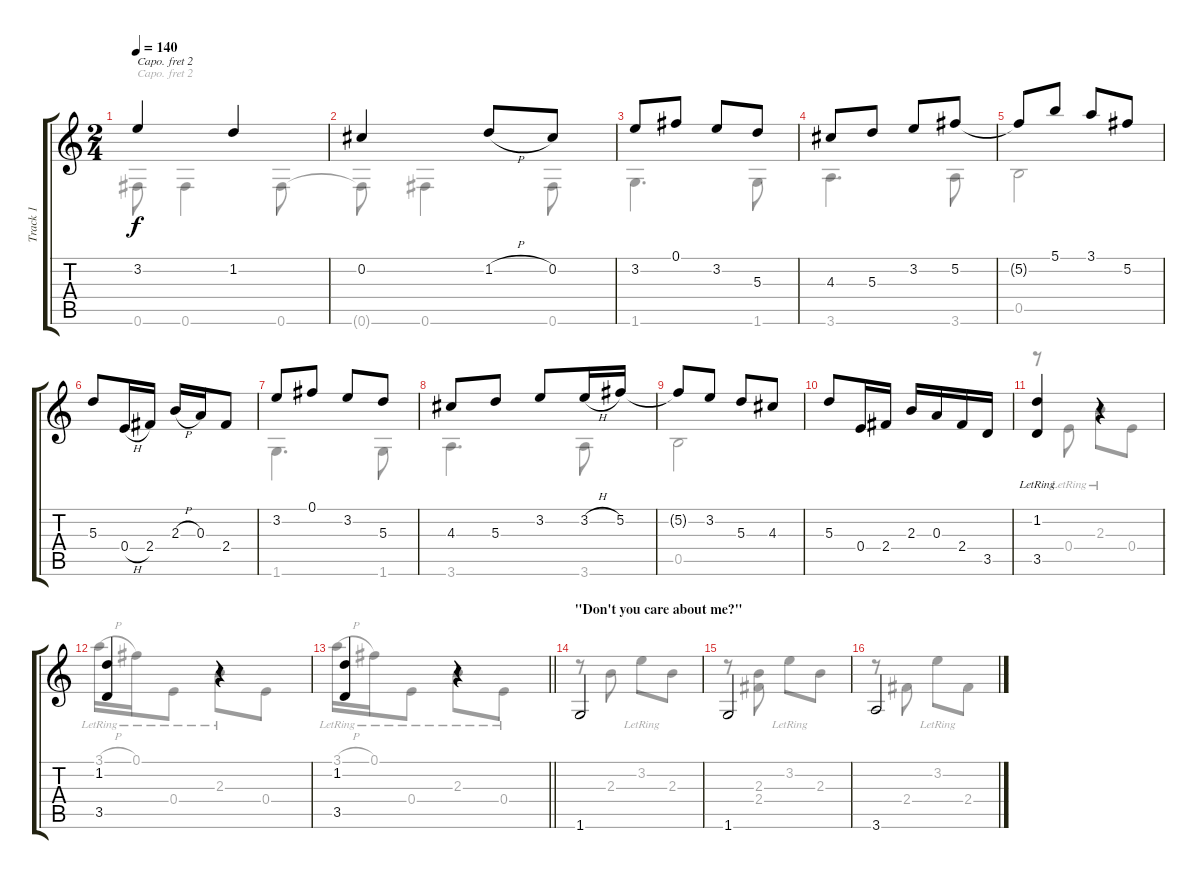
\track ("Track 1" "Track 1") {instrument acousticguitarnylon}
\staff {score tabs}
\capo 2
\tuning (E4 B3 G3 D3 A2 E2) {hide}
\voice
\ts (2 4)
\tempo 140
\clef g2
\ks c
3.2.4{dy f} 1.2.4 |
0.2.4 1.2{h}.8 0.2.8 |
3.2.8 0.1.8 3.2.8 5.3.8 |
4.3.8 5.3.8 3.2.8 5.2.8 |
5.2{t}.8 5.1.8 3.1.8 5.2.8 |
5.3.8 0.4{h}.16 2.4.16 2.3{h}.16 0.3.16 2.4.8 |
3.2.8 0.1.8 3.2.8 5.3.8 |
4.3.8 5.3.8 3.2.8 3.2{h}.16 5.2.16 |
5.2{t}.8 3.2.8 5.3.8 4.3.8 |
5.3.8 0.4.16 2.4.16 2.3.16 0.3.16 2.4.16 3.5.16 |
(1.2{lr} 3.5).4 r.4 |
(1.2 3.5).4 r.4 |
\barLineRight lightlight
(1.2 3.5).4 r.4 |
\section ("" "\"Don't you care about me?\"")
1.6.2 |
1.6.2 |
3.6.2
\voice
\clef g2
\ottava regular
\simile none
\ks c
0.6.8{dy f} 0.6.4 0.6.8 |
0.6{t}.8 0.6.4 0.6.8 |
1.6.4{d} 1.6.8 |
3.6.4{d} 3.6.8 |
0.5.2 |
|
1.6.4{d} 1.6.8 |
3.6.4{d} 3.6.8 |
0.5.2 |
|
r.8 0.4{lr}.8 2.3{lr}.8 0.4.8 |
3.1{h lr}.16 0.1{lr}.16 0.4{lr}.8 2.3{lr}.8 0.4.8 |
\barLineRight lightlight
3.1{h lr}.16 0.1{lr}.16 0.4{lr}.8 2.3{lr}.8 0.4{lr}.8 |
r.8 2.3.8 3.2{lr}.8 2.3.8 |
r.8 (2.3 2.4).8 3.2{lr}.8 2.3.8 |
r.8 2.4.8 3.2{lr}.8 2.4.8
